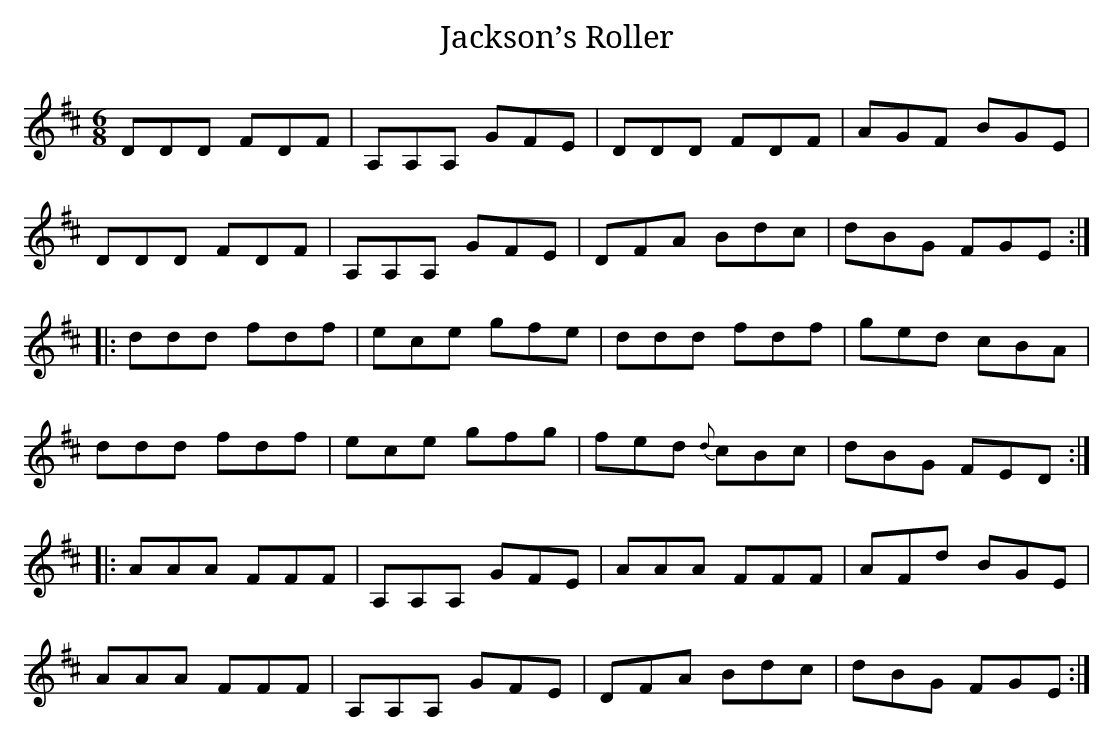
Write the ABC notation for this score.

X:1
T:Jackson’s Roller
M:6/8
L:1/8
K:D
DDD FDF|A,A,A, GFE|DDD FDF|AGF BGE|
DDD FDF|A,A,A, GFE|DFA Bdc|dBG FGE:|
|:ddd fdf|ece gfe|ddd fdf|ged cBA|
ddd fdf|ece gfg|fed {d}cBc|dBG FED:|
|:AAA FFF|A,A,A, GFE|AAA FFF|AFd BGE|
AAA FFF|A,A,A, GFE|DFA Bdc|dBG FGE:|]
